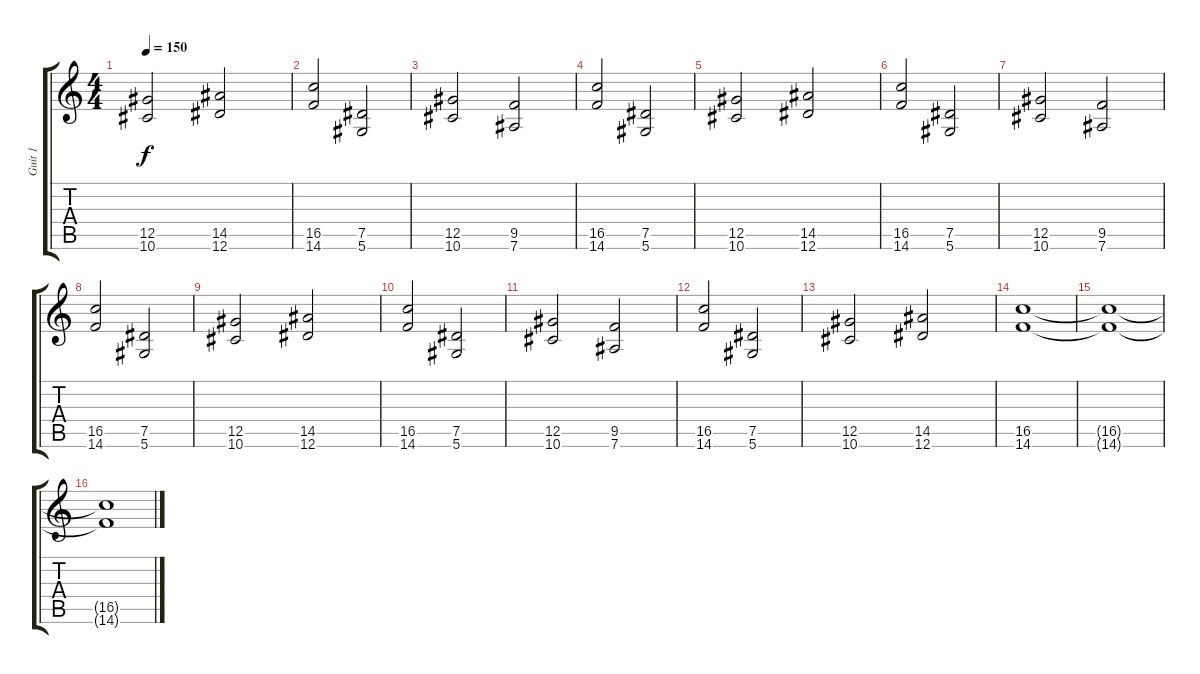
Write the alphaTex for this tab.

\track ("Guit 1" "Guit 1") {instrument distortionguitar}
\staff {score tabs}
\tuning (Eb4 Bb3 Gb3 Db3 Ab2 Eb2) {hide}
\ts (4 4)
\tempo 150
\clef g2
\ks c
(12.5 10.6).2{dy f} (14.5 12.6).2 |
(16.5 14.6).2 (7.5 5.6).2 |
(12.5 10.6).2 (9.5 7.6).2 |
(16.5 14.6).2 (7.5 5.6).2 |
(12.5 10.6).2 (14.5 12.6).2 |
(16.5 14.6).2 (7.5 5.6).2 |
(12.5 10.6).2 (9.5 7.6).2 |
(16.5 14.6).2 (7.5 5.6).2 |
(12.5 10.6).2 (14.5 12.6).2 |
(16.5 14.6).2 (7.5 5.6).2 |
(12.5 10.6).2 (9.5 7.6).2 |
(16.5 14.6).2 (7.5 5.6).2 |
(12.5 10.6).2 (14.5 12.6).2 |
(16.5 14.6).1 |
(16.5{t} 14.6{t}).1{volume 0} |
(16.5{t} 14.6{t}).1
